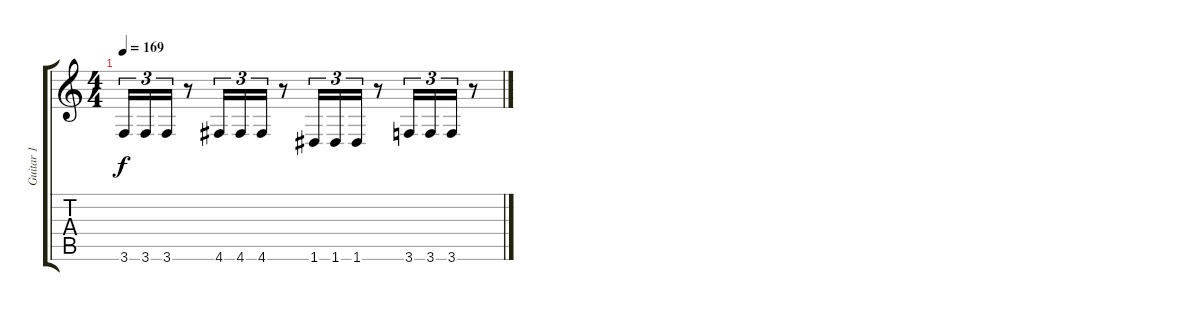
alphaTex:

\track ("Guitar 1" "Guitar 1") {instrument distortionguitar}
\staff {score tabs}
\tuning (E4 B3 G3 D3 A2 D2) {hide}
\ts (4 4)
\tempo 169
\clef g2
\ks c
3.6.16{tu (3 2) dy f} 3.6.16{tu (3 2)} 3.6.16{tu (3 2)} r.8 4.6.16{tu (3 2)} 4.6.16{tu (3 2)} 4.6.16{tu (3 2)} r.8 1.6.16{tu (3 2)} 1.6.16{tu (3 2)} 1.6.16{tu (3 2)} r.8 3.6.16{tu (3 2)} 3.6.16{tu (3 2)} 3.6.16{tu (3 2)} r.8
